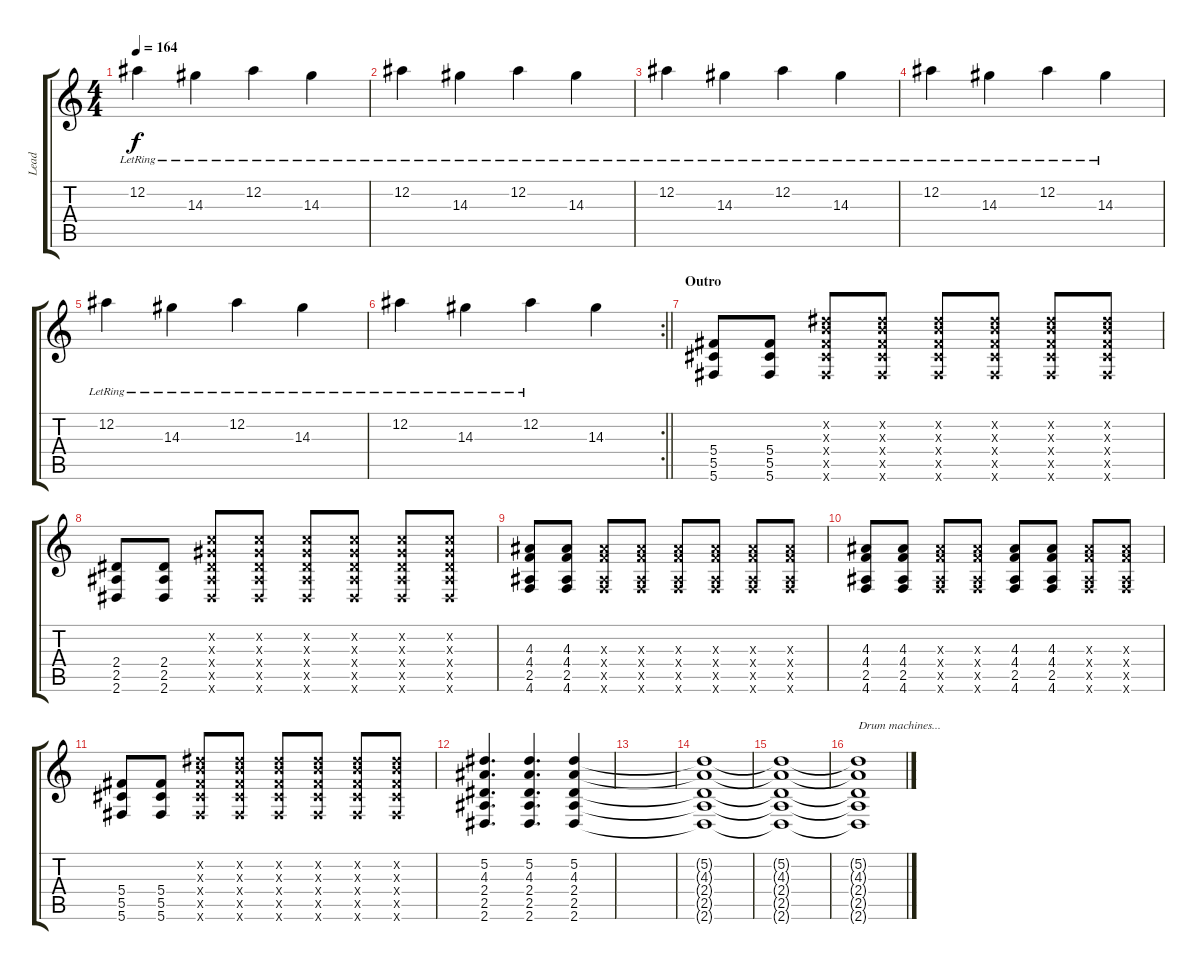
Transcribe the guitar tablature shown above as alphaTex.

\track ("Lead" "Lead") {instrument distortionguitar}
\staff {score tabs}
\tuning (Eb4 Bb3 Gb3 Db3 Ab2 Db2) {hide}
\ts (4 4)
\tempo 164
\clef g2
\ks c
12.2{lr}.4{dy f} 14.3{lr}.4 12.2{lr}.4 14.3{lr}.4 |
12.2{lr}.4 14.3{lr}.4 12.2{lr}.4 14.3{lr}.4 |
12.2{lr}.4 14.3{lr}.4 12.2{lr}.4 14.3{lr}.4 |
12.2{lr}.4 14.3{lr}.4 12.2{lr}.4 14.3{lr}.4 |
12.2{lr}.4 14.3{lr}.4 12.2{lr}.4 14.3{lr}.4 |
\rc 2
\barLineRight lightlight
12.2{lr}.4 14.3{lr}.4 12.2{lr}.4 14.3.4 |
\section ("" "Outro")
(5.4 5.5 5.6).8{volume 14 instrument distortionguitar} (5.4 5.5 5.6).8 (5.2{x} 5.3{x} 5.4{x} 5.5{x} 5.6{x}).8 (5.2{x} 5.3{x} 5.4{x} 5.5{x} 5.6{x}).8 (5.2{x} 5.3{x} 5.4{x} 5.5{x} 5.6{x}).8 (5.2{x} 5.3{x} 5.4{x} 5.5{x} 5.6{x}).8 (5.2{x} 5.3{x} 5.4{x} 5.5{x} 5.6{x}).8 (5.2{x} 5.3{x} 5.4{x} 5.5{x} 5.6{x}).8 |
(2.4 2.5 2.6).8 (2.4 2.5 2.6).8 (2.2{x} 2.3{x} 2.4{x} 2.5{x} 2.6{x}).8 (2.2{x} 2.3{x} 2.4{x} 2.5{x} 2.6{x}).8 (2.2{x} 2.3{x} 2.4{x} 2.5{x} 2.6{x}).8 (2.2{x} 2.3{x} 2.4{x} 2.5{x} 2.6{x}).8 (2.2{x} 2.3{x} 2.4{x} 2.5{x} 2.6{x}).8 (2.2{x} 2.3{x} 2.4{x} 2.5{x} 2.6{x}).8 |
(4.3 4.4 2.5 4.6).8 (4.3 4.4 2.5 4.6).8 (4.3{x} 4.4{x} 2.5{x} 4.6{x}).8 (4.3{x} 4.4{x} 2.5{x} 4.6{x}).8 (4.3{x} 4.4{x} 2.5{x} 4.6{x}).8 (4.3{x} 4.4{x} 2.5{x} 4.6{x}).8 (4.3{x} 4.4{x} 2.5{x} 4.6{x}).8 (4.3{x} 4.4{x} 2.5{x} 4.6{x}).8 |
(4.3 4.4 2.5 4.6).8 (4.3 4.4 2.5 4.6).8 (4.3{x} 4.4{x} 2.5{x} 4.6{x}).8 (4.3{x} 4.4{x} 2.5{x} 4.6{x}).8 (4.3 4.4 2.5 4.6).8 (4.3 4.4 2.5 4.6).8 (4.3{x} 4.4{x} 2.5{x} 4.6{x}).8 (4.3{x} 4.4{x} 2.5{x} 4.6{x}).8 |
(5.4 5.5 5.6).8 (5.4 5.5 5.6).8 (5.2{x} 5.3{x} 5.4{x} 5.5{x} 5.6{x}).8 (5.2{x} 5.3{x} 5.4{x} 5.5{x} 5.6{x}).8 (5.2{x} 5.3{x} 5.4{x} 5.5{x} 5.6{x}).8 (5.2{x} 5.3{x} 5.4{x} 5.5{x} 5.6{x}).8 (5.2{x} 5.3{x} 5.4{x} 5.5{x} 5.6{x}).8 (5.2{x} 5.3{x} 5.4{x} 5.5{x} 5.6{x}).8 |
(5.2 4.3 2.4 2.5 2.6).4{d} (5.2 4.3 2.4 2.5 2.6).4{d} (5.2 4.3 2.4 2.5 2.6).4 |
|
(5.2{t} 4.3{t} 2.4{t} 2.5{t} 2.6{t}).1 |
(5.2{t} 4.3{t} 2.4{t} 2.5{t} 2.6{t}).1 |
(5.2{t} 4.3{t} 2.4{t} 2.5{t} 2.6{t}).1{txt "Drum machines..."}
